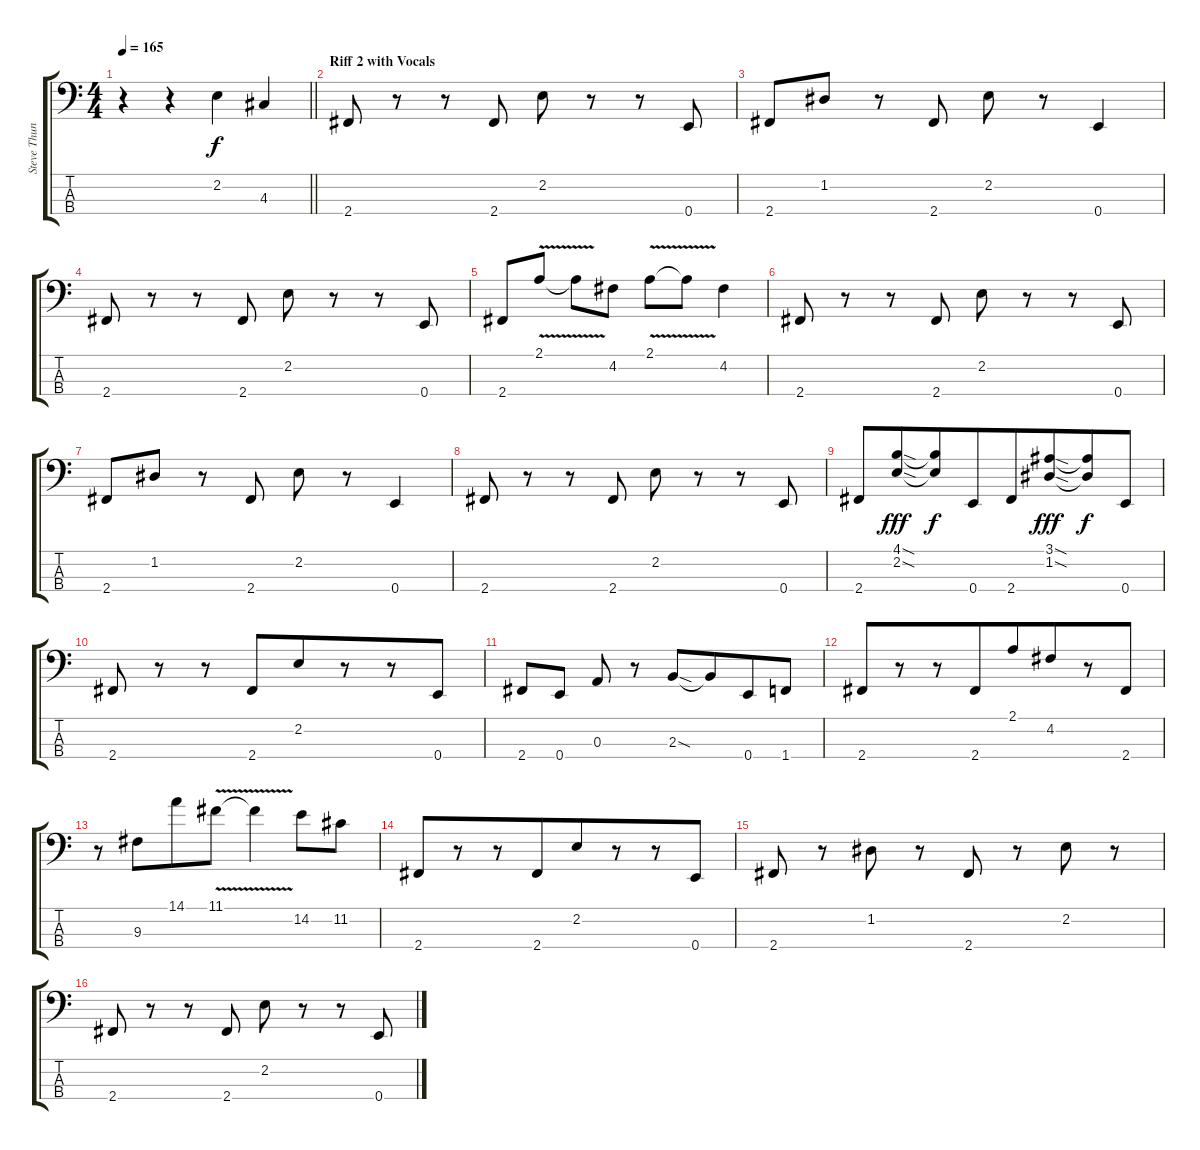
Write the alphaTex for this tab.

\track ("Steve Thunes - Bass" "Steve Thun") {instrument electricbasspick}
\staff {score tabs}
\tuning (G2 D2 A1 E1) {hide}
\ts (4 4)
\tempo 165
\clef f4
\barLineRight lightlight
\ks c
r.4{dy f} r.4 2.2.4 4.3.4 |
\section ("" "Riff 2 with Vocals")
2.4.8 r.8 r.8 2.4.8 2.2.8 r.8 r.8 0.4.8 |
2.4.8 1.2.8 r.8 2.4.8 2.2.8 r.8 0.4.4 |
2.4.8 r.8 r.8 2.4.8 2.2.8 r.8 r.8 0.4.8 |
2.4.8 2.1{v}.8 2.1{t}.8 4.2.8 2.1{v}.8 2.1{t}.8 4.2.4 |
2.4.8 r.8 r.8 2.4.8 2.2.8 r.8 r.8 0.4.8 |
2.4.8 1.2.8 r.8 2.4.8 2.2.8 r.8 0.4.4 |
2.4.8 r.8 r.8 2.4.8 2.2.8 r.8 r.8{beam merge} 0.4.8 |
2.4.8 (4.1{sod} 2.2{sod}).8{dy fff instrument slapbass2 beam merge} (4.1{t} 2.2{t}).8{dy f beam merge} 0.4.8{instrument electricbasspick beam merge} 2.4.8{beam merge} (3.1{sod} 1.2{sod}).8{dy fff instrument slapbass2 beam merge} (3.1{t} 1.2{t}).8{dy f} 0.4.8{instrument electricbasspick} |
2.4.8{instrument electricbasspick} r.8{beam merge} r.8{beam merge} 2.4.8{beam merge} 2.2.8{beam merge} r.8 r.8{beam merge} 0.4.8 |
2.4.8 0.4.8 0.3.8 r.8 2.3{sod}.8{beam merge} 2.3{t}.8{beam merge} 0.4.8{beam merge} 1.4.8 |
2.4.8{beam merge} r.8{beam merge} r.8{beam merge} 2.4.8{instrument slapbass2 beam merge} 2.1.8 4.2.8{beam merge} r.8{beam merge} 2.4.8{instrument electricbasspick} |
r.8{beam merge} 9.3.8{beam merge} 14.1.8{beam merge} 11.1{v}.8{beam merge} 11.1{t}.4 14.2.8{beam merge} 11.2.8 |
2.4.8{instrument electricbasspick beam merge} r.8{beam merge} r.8{beam merge} 2.4.8{beam merge} 2.2.8{beam merge} r.8 r.8 0.4.8 |
2.4.8{instrument slapbass2} r.8 1.2.8 r.8 2.4.8 r.8 2.2.8 r.8{instrument electricbasspick} |
2.4.8{instrument electricbasspick} r.8 r.8 2.4.8 2.2.8 r.8 r.8 0.4.8
